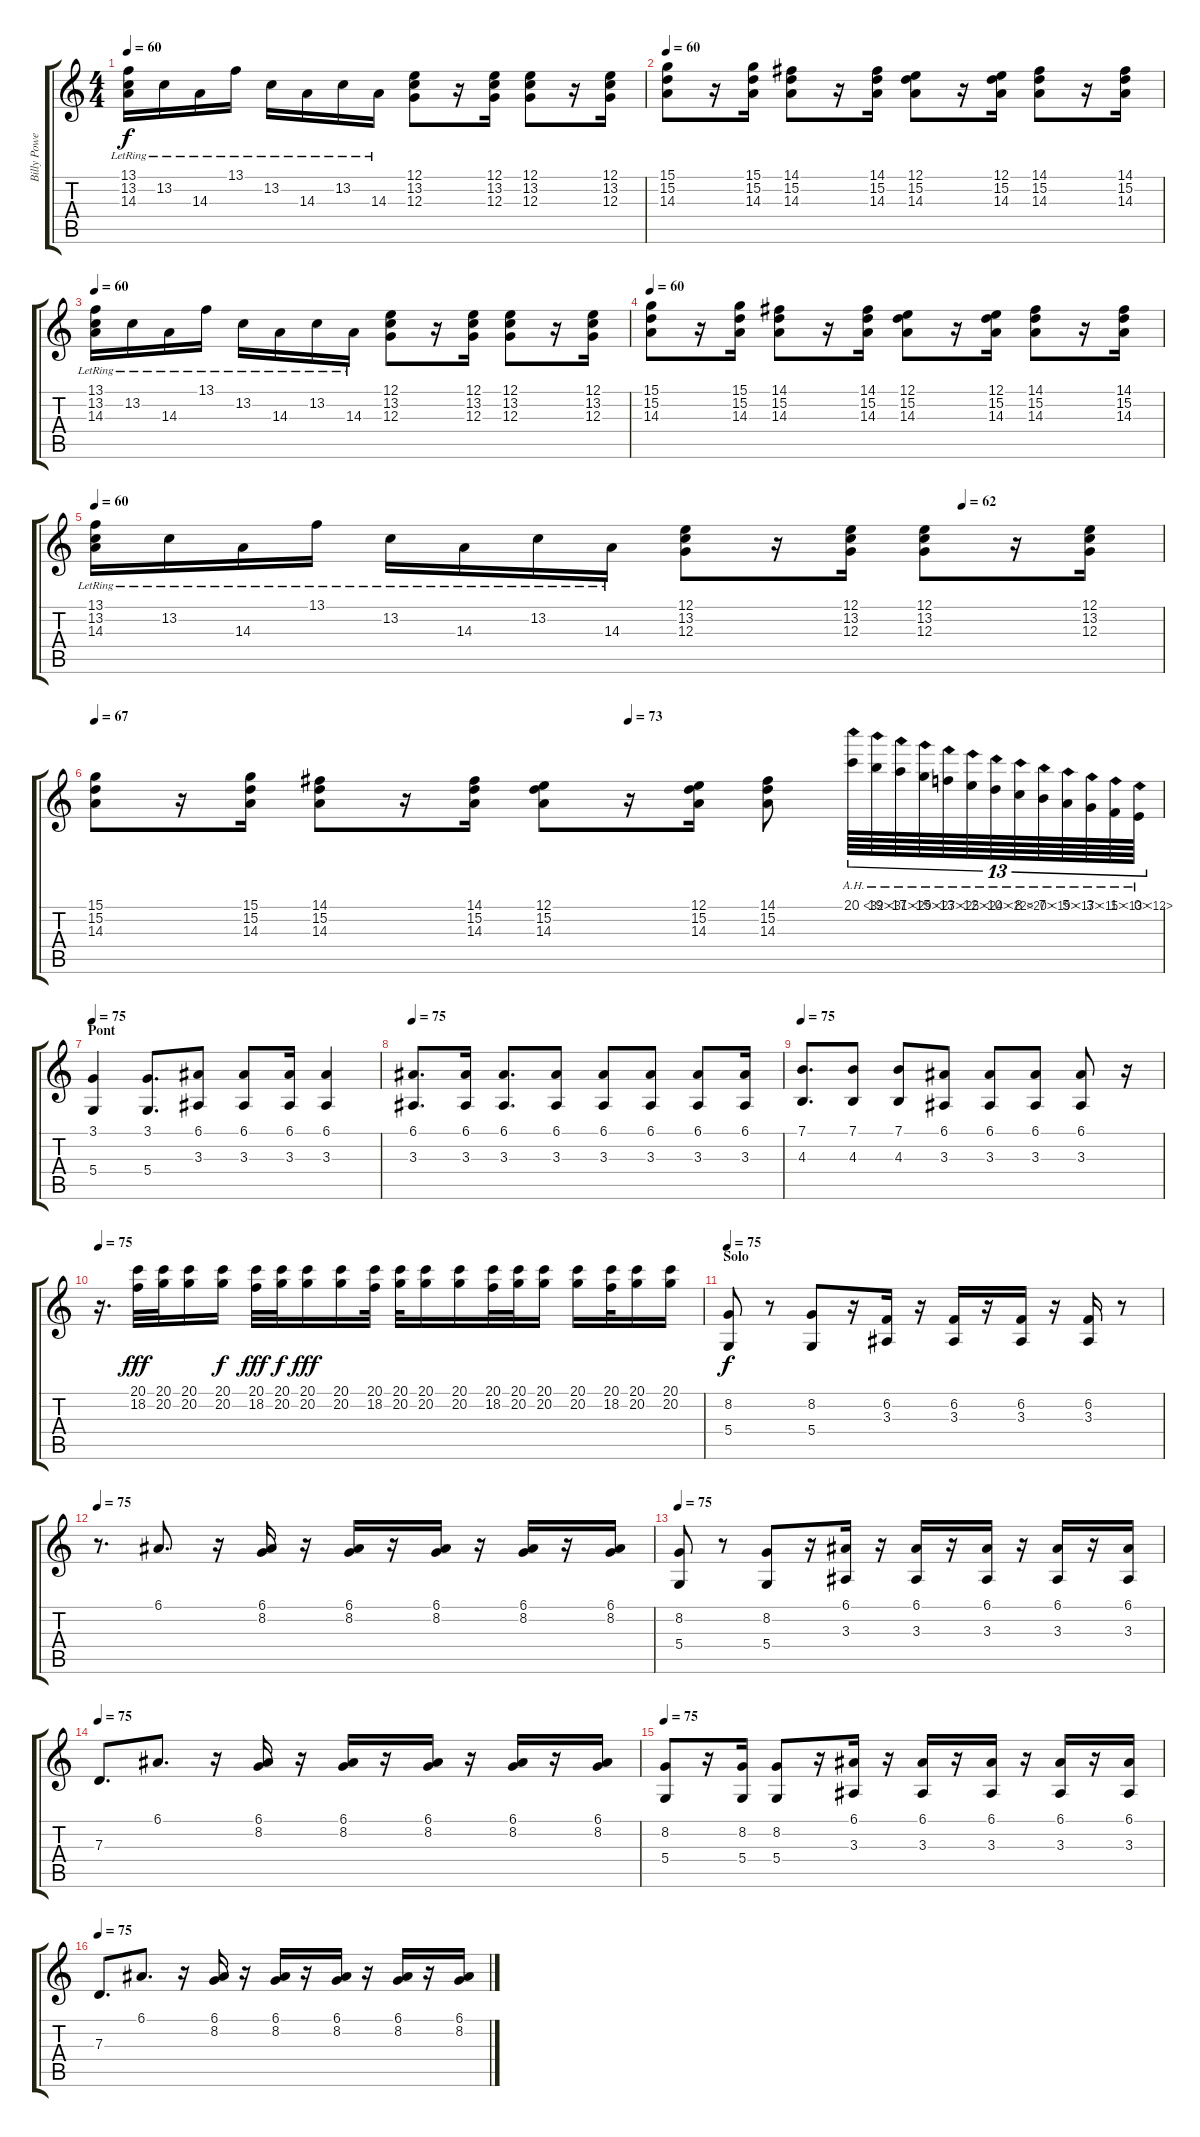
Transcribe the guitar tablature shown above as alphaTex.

\track ("Billy Powell (keyboard right hand)" "Billy Powe") {instrument acousticgrandpiano}
\staff {score tabs}
\tuning (E4 B3 G3 D3 A2 E2) {hide}
\ts (4 4)
\tempo 60
\clef g2
\ks c
(13.1{lr} 13.2{lr} 14.3{lr}).16{dy f} 13.2{lr}.16 14.3{lr}.16 13.1{lr}.16 13.2{lr}.16 14.3{lr}.16 13.2{lr}.16 14.3{lr}.16 (12.1 13.2 12.3).8 r.16 (12.1 13.2 12.3).16 (12.1 13.2 12.3).8 r.16 (12.1 13.2 12.3).16 |
\tempo 60
(15.1 15.2 14.3).8 r.16 (15.1 15.2 14.3).16 (14.1 15.2 14.3).8 r.16 (14.1 15.2 14.3).16 (12.1 15.2 14.3).8 r.16 (12.1 15.2 14.3).16 (14.1 15.2 14.3).8 r.16 (14.1 15.2 14.3).16 |
\tempo 60
(13.1{lr} 13.2{lr} 14.3{lr}).16 13.2{lr}.16 14.3{lr}.16 13.1{lr}.16 13.2{lr}.16 14.3{lr}.16 13.2{lr}.16 14.3{lr}.16 (12.1 13.2 12.3).8 r.16 (12.1 13.2 12.3).16 (12.1 13.2 12.3).8 r.16 (12.1 13.2 12.3).16 |
\tempo 60
(15.1 15.2 14.3).8 r.16 (15.1 15.2 14.3).16 (14.1 15.2 14.3).8 r.16 (14.1 15.2 14.3).16 (12.1 15.2 14.3).8 r.16 (12.1 15.2 14.3).16 (14.1 15.2 14.3).8 r.16 (14.1 15.2 14.3).16 |
\tempo 60
\tempo (62 0.8125)
(13.1{lr} 13.2{lr} 14.3{lr}).16 13.2{lr}.16 14.3{lr}.16 13.1{lr}.16 13.2{lr}.16 14.3{lr}.16 13.2{lr}.16 14.3{lr}.16 (12.1 13.2 12.3).8 r.16 (12.1 13.2 12.3).16 (12.1 13.2 12.3).8 r.16 (12.1 13.2 12.3).16 |
\tempo 67
\tempo (73 0.5)
(15.1 15.2 14.3).8 r.16 (15.1 15.2 14.3).16 (14.1 15.2 14.3).8 r.16 (14.1 15.2 14.3).16 (12.1 15.2 14.3).8 r.16 (12.1 15.2 14.3).16 (14.1 15.2 14.3).8 20.1{ah 12}.64{tu (13 8)} 19.1{ah 12}.64{tu (13 8)} 17.1{ah 12}.64{tu (13 8)} 15.1{ah 12}.64{tu (13 8)} 13.1{ah 12}.64{tu (13 8)} 12.1{ah 12}.64{tu (13 8)} 10.1{ah 12}.64{tu (13 8)} 8.1{ah 12}.64{tu (13 8)} 7.1{ah 12}.64{tu (13 8)} 5.1{ah 12}.64{tu (13 8)} 3.1{ah 12}.64{tu (13 8)} 1.1{ah 12}.64{tu (13 8)} 0.1{ah 12}.64{tu (13 8)} |
\section ("" "Pont")
\tempo 75
(3.1 5.4).4 (3.1 5.4).8{d} (6.1 3.3).8 (6.1 3.3).8 (6.1 3.3).16 (6.1 3.3).4 |
\tempo 75
(6.1 3.3).8{d} (6.1 3.3).16 (6.1 3.3).8{d} (6.1 3.3).8 (6.1 3.3).8 (6.1 3.3).8 (6.1 3.3).8 (6.1 3.3).16 |
\tempo 75
(7.1 4.3).8{d} (7.1 4.3).8 (7.1 4.3).8 (6.1 3.3).8 (6.1 3.3).8 (6.1 3.3).8 (6.1 3.3).8 r.16 |
\tempo 75
r.16{d} (20.1 18.2).32{dy fff} (20.1 20.2).32 (20.1 20.2).16 (20.1 20.2).16{dy f} (20.1 18.2).32{dy fff} (20.1 20.2).32{dy f} (20.1 20.2).16{dy fff} (20.1 20.2).16 (20.1 18.2).32 (20.1 20.2).32 (20.1 20.2).16 (20.1 20.2).16 (20.1 18.2).32 (20.1 20.2).32 (20.1 20.2).16 (20.1 20.2).16 (20.1 18.2).32 (20.1 20.2).16 (20.1 20.2).16 |
\section ("" "Solo")
\tempo 75
(8.2 5.4).8{dy f} r.8 (8.2 5.4).8 r.16 (6.2 3.3).16 r.16 (6.2 3.3).16 r.16 (6.2 3.3).16 r.16 (6.2 3.3).16 r.8 |
\tempo 75
r.8{d} 6.1.8{d} r.16 (6.1 8.2).16 r.16 (6.1 8.2).16 r.16 (6.1 8.2).16 r.16 (6.1 8.2).16 r.16 (6.1 8.2).16 |
\tempo 75
(8.2 5.4).8 r.8 (8.2 5.4).8 r.16 (6.1 3.3).16 r.16 (6.1 3.3).16 r.16 (6.1 3.3).16 r.16 (6.1 3.3).16 r.16 (6.1 3.3).16 |
\tempo 75
7.3.8{d} 6.1.8{d} r.16 (6.1 8.2).16 r.16 (6.1 8.2).16 r.16 (6.1 8.2).16 r.16 (6.1 8.2).16 r.16 (6.1 8.2).16 |
\tempo 75
(8.2 5.4).8 r.16 (8.2 5.4).16 (8.2 5.4).8 r.16 (6.1 3.3).16 r.16 (6.1 3.3).16 r.16 (6.1 3.3).16 r.16 (6.1 3.3).16 r.16 (6.1 3.3).16 |
\tempo 75
7.3.8{d} 6.1.8{d} r.16 (6.1 8.2).16 r.16 (6.1 8.2).16 r.16 (6.1 8.2).16 r.16 (6.1 8.2).16 r.16 (6.1 8.2).16
